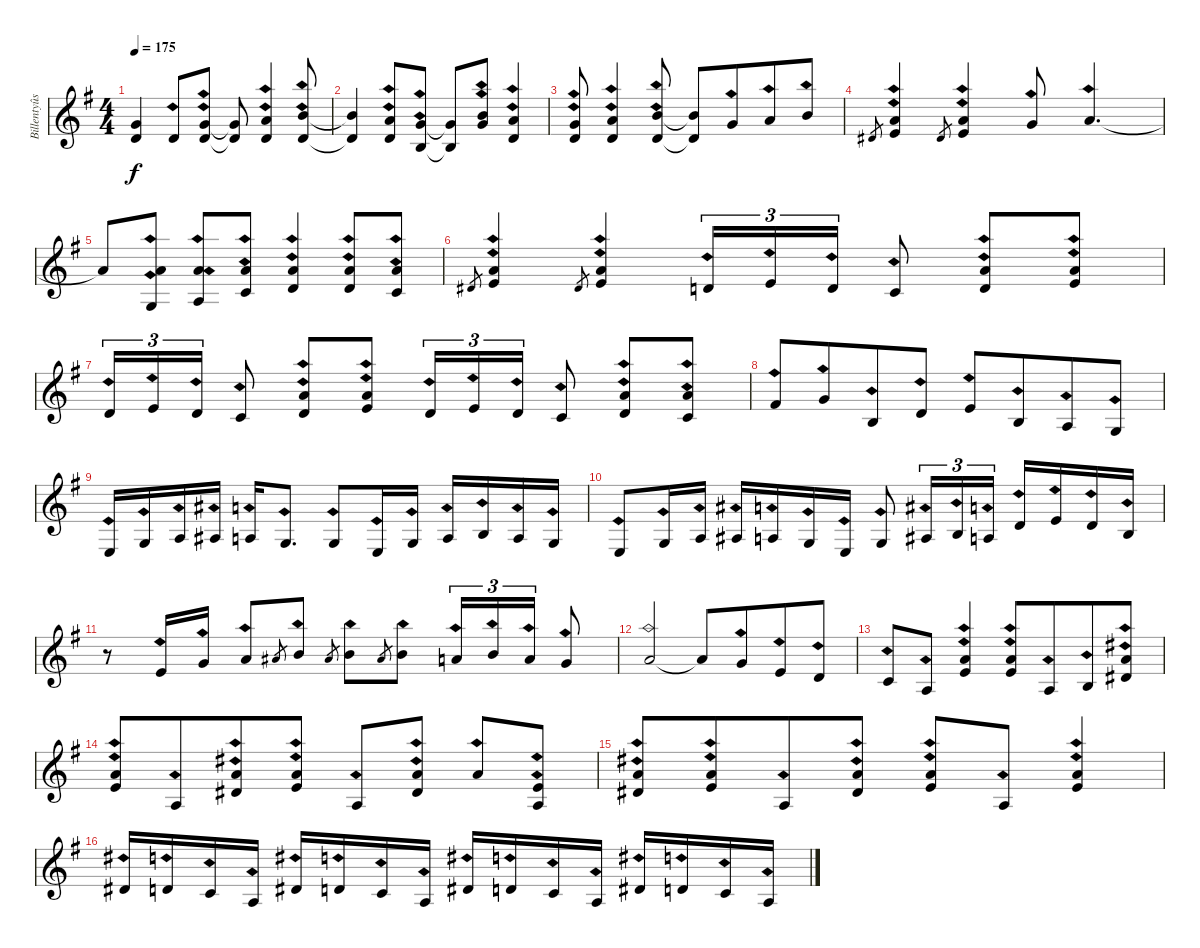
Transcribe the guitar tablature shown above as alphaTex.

\track ("Billentyûs 1 (Jon Lord)" "Billentyûs") {instrument electricgrandpiano}
\staff {score}
\tuning (E4 B3 G3 D3 A2 E2 B1) {hide}
\ts (4 4)
\tempo 175
\clef g2
\ks g
(3.1{t} 3.2{t}).4{dy f} 3.2{ph 12}.8 (3.1{ph 12} 3.2{ph 12}).8 (3.1{t} 3.2{t}).8 (5.1{ph 12} 3.2{ph 12}).4 (7.1{ph 12} 3.2{ph 12}).8 |
(7.1{t} 3.2{t}).4 (5.1{ph 12} 3.2{ph 12}).8 (3.1{ph 12} 0.2{ph 12}).8 (3.1{t} 0.2{t}).8 (7.1{ph 12} 8.2{ph 12}).8 (5.1{ph 12} 3.2{ph 12}).4 |
(3.1{ph 12} 3.2{ph 12}).8 (5.1{ph 12} 3.2{ph 12}).4 (7.1{ph 12} 3.2{ph 12}).8 (7.1{t} 3.2{t}).8 3.1{ph 12}.8{beam merge} 5.1{ph 12}.8 7.1{ph 12}.8 |
4.2.8{gr} (5.1{ph 12} 5.2{ph 12}).4 4.2.8{gr} (5.1{ph 12} 5.2{ph 12}).4 3.1{ph 12}.8 5.1{ph 12}.4{d} |
5.1{t}.8 (5.1{ph 12} 0.3{ph 12}).8 (5.1{ph 12} 2.3{ph 12}).8 (5.1{ph 12} 1.2{ph 12}).8 (5.1{ph 12} 3.2{ph 12}).4 (5.1{ph 12} 3.2{ph 12}).8 (5.1{ph 12} 1.2{ph 12}).8 |
4.2.8{gr} (5.1{ph 12} 5.2{ph 12}).4 4.2.8{gr} (5.1{ph 12} 5.2{ph 12}).4 3.2{ph 12}.16{tu (3 2)} 5.2{ph 12}.16{tu (3 2)} 3.2{ph 12}.16{tu (3 2)} 1.2{ph 12}.8 (5.1{ph 12} 3.2{ph 12}).8 (5.1{ph 12} 5.2{ph 12}).8 |
3.2{ph 12}.16{tu (3 2)} 5.2{ph 12}.16{tu (3 2)} 3.2{ph 12}.16{tu (3 2)} 1.2{ph 12}.8 (5.1{ph 12} 3.2{ph 12}).8 (5.1{ph 12} 5.2{ph 12}).8 3.2{ph 12}.16{tu (3 2)} 5.2{ph 12}.16{tu (3 2)} 3.2{ph 12}.16{tu (3 2)} 1.2{ph 12}.8 (5.1{ph 12} 3.2{ph 12}).8 (5.1{ph 12} 1.2{ph 12}).8 |
2.1{ph 12}.8 3.1{ph 12}.8{beam merge} 0.2{ph 12}.8 3.2{ph 12}.8 0.1{ph 12}.8 0.2{ph 12}.8{beam merge} 2.3{ph 12}.8 0.3{ph 12}.8 |
2.4{ph 12}.16 0.3{ph 12}.16 2.3{ph 12}.16 3.3{ph 12}.16 2.3{ph 12}.16 0.3{ph 12}.8{d} 0.3{ph 12}.8 2.4{ph 12}.16 0.3{ph 12}.16 2.3{ph 12}.16 0.2{ph 12}.16 2.3{ph 12}.16 0.3{ph 12}.16 |
2.4{ph 12}.8 0.3{ph 12}.16 2.3{ph 12}.16 3.3{ph 12}.16 2.3{ph 12}.16 0.3{ph 12}.16 2.4{ph 12}.16 0.3{ph 12}.8 3.3{ph 12}.16{tu (3 2)} 0.2{ph 12}.16{tu (3 2)} 2.3{ph 12}.16{tu (3 2)} 3.2{ph 12}.16 0.1{ph 12}.16 3.2{ph 12}.16 0.2{ph 12}.16 |
r.8 0.1{ph 12}.16 3.1{ph 12}.16 5.1{ph 12}.8 6.1.8{gr} 7.1{ph 12}.8 6.1.8{gr} 7.1{ph 12}.8 6.1.8{gr} 7.1{ph 12}.8 5.1{ph 12}.16{tu (3 2)} 7.1{ph 12}.16{tu (3 2)} 5.1{ph 12}.16{tu (3 2)} 3.1{ph 12}.8 |
5.1{ph 12}.2 5.1{t}.8 3.1{ph 12}.8{beam merge} 0.1{ph 12}.8 3.2{ph 12}.8 |
1.2{ph 12}.8 2.3{ph 12}.8 (5.1{ph 12} 5.2{ph 12}).4 (5.1{ph 12} 5.2{ph 12}).8 2.3{ph 12}.8{beam merge} 0.2{ph 12}.8 (5.1{ph 12} 4.2{ph 12}).8 |
(5.1{ph 12} 5.2{ph 12}).8 2.3{ph 12}.8{beam merge} (5.1{ph 12} 4.2{ph 12}).8 (5.1{ph 12} 5.2{ph 12}).8 2.3{ph 12}.8 (5.1{ph 12} 4.2{ph 12}).8 5.1{ph 12}.8 (0.1{ph 12} 2.3{ph 12}).8 |
(5.1{ph 12} 4.2{ph 12}).8 (5.1{ph 12} 5.2{ph 12}).8{beam merge} 2.3{ph 12}.8 (5.1{ph 12} 4.2{ph 12}).8 (5.1{ph 12} 5.2{ph 12}).8 2.3{ph 12}.8 (5.1{ph 12} 5.2{ph 12}).4 |
4.2{ph 12}.16 3.2{ph 12}.16 1.2{ph 12}.16 2.3{ph 12}.16 4.2{ph 12}.16 3.2{ph 12}.16 1.2{ph 12}.16 2.3{ph 12}.16 4.2{ph 12}.16 3.2{ph 12}.16 1.2{ph 12}.16 2.3{ph 12}.16 4.2{ph 12}.16 3.2{ph 12}.16 1.2{ph 12}.16 2.3{ph 12}.16
